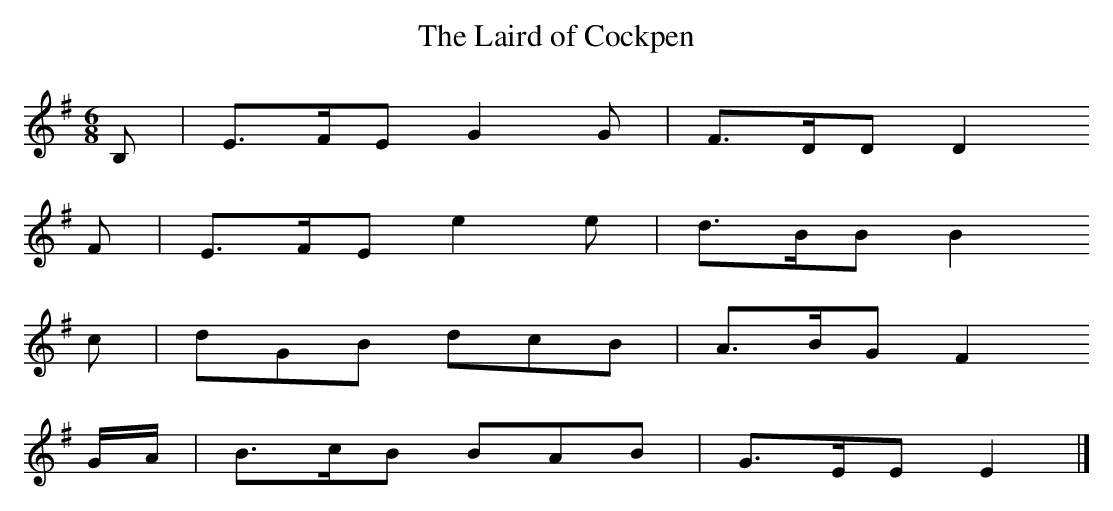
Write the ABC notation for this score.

X:1
T:The Laird of Cockpen
M:6/8
L:1/8
K:EMin
B,  |E>FE G2G|F>DD D2
F   |E>FE e2e|d>BB B2
c   |dGB  dcB|A>BG F2
G/A/|B>cB BAB|G>EE E2|]
